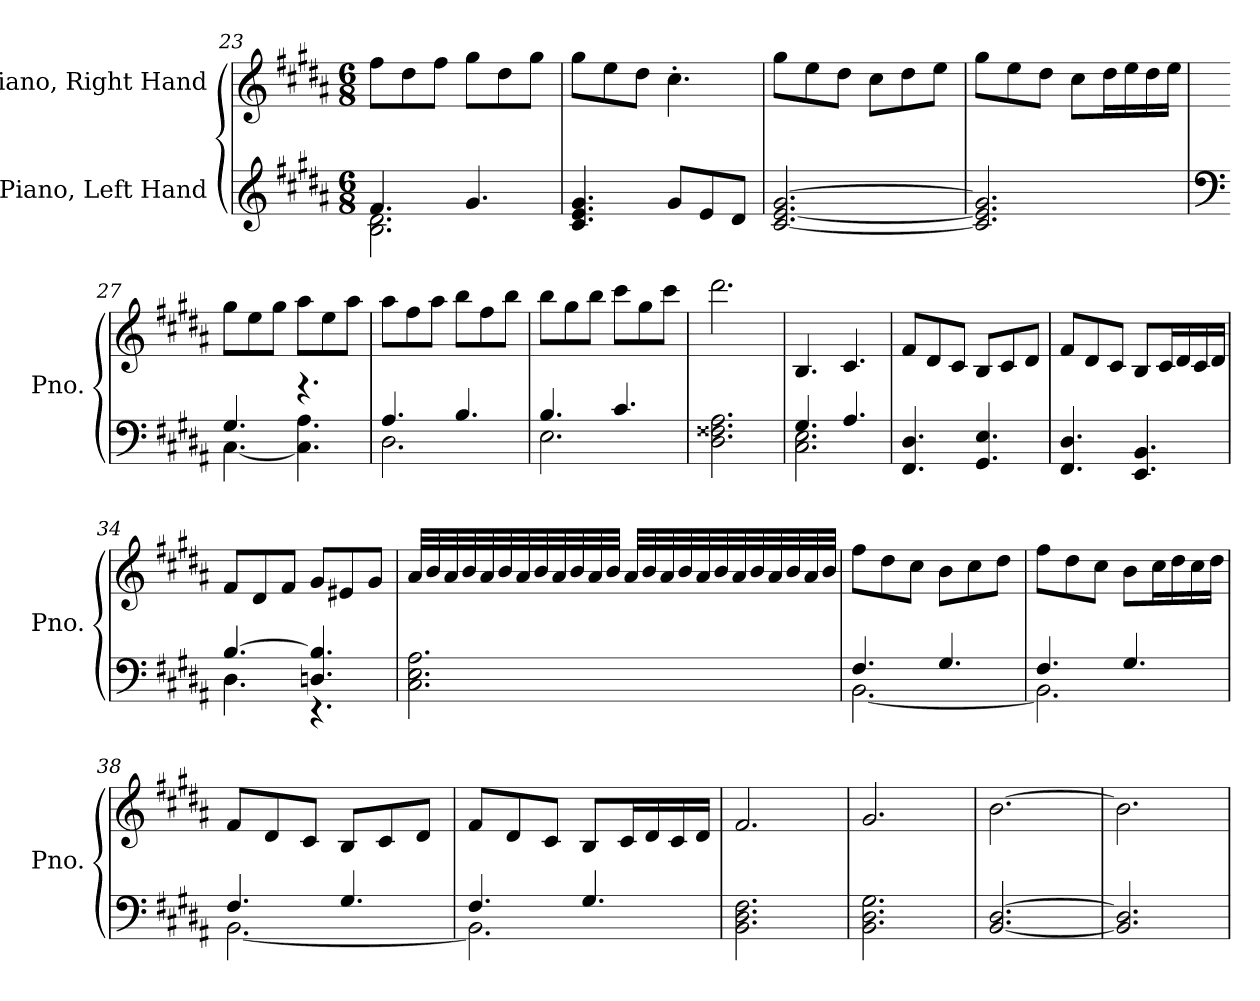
**kern	**kern
*part2	*part1
*staff2	*staff1
*I"Piano, Left Hand	*I"Piano, Right Hand
*I'Pno.	*I'Pno.
*clefG2	*clefG2
*k[f#c#g#d#a#]	*k[f#c#g#d#a#]
*M6/8	*M6/8
=23	=23
*^	*
4.f#/	2.B\ 2.d#\	8ff#\L
.	.	8dd#\
.	.	8ff#\J
4.g#/	.	8gg#\L
.	.	8dd#\
.	.	8gg#\J
*v	*v	*
!!LO:LB:g=z
=24	=24
4.c#/ 4.e/ 4.g#/	8gg#\L
.	8ee\
.	8dd#\J
8g#/L	4.cc#'\
8e/	.
8d#/J	.
=25	=25
[2.c#/ [2.e/ [2.g#/	8gg#\L
.	8ee\
.	8dd#\J
.	8cc#\L
.	8dd#\
.	8ee\J
=26	=26
2.c#/] 2.e/] 2.g#/]	8gg#\L
.	8ee\
.	8dd#\J
.	8cc#\L
.	16dd#\L
.	16ee\
.	16dd#\
.	16ee\JJ
=27	=27
*clefF4	*
*^	*
4.G#/	[4.C#\	8gg#\L
.	.	8ee\
.	.	8gg#\J
4.r	4.C#\] 4.A#\	8aa#\L
.	.	8ee\
.	.	8aa#\J
=28	=28	=28
4.A#/	2.D#\	8aa#\L
.	.	8ff#\
.	.	8aa#\J
4.B/	.	8bb\L
.	.	8ff#\
.	.	8bb\J
!!LO:PB:g=z
=29	=29	=29
4.B/	2.E\	8bb\L
.	.	8gg#\
.	.	8bb\J
4.c#/	.	8ccc#\L
.	.	8gg#\
.	.	8ccc#\J
*v	*v	*
=30	=30
2.D#\ 2.F##X\ 2.A#\	2.ddd#\
=31	=31
*^	*
4.G#/	2.C#\ 2.E\	4.B/
4.A#/	.	4.c#/
*v	*v	*
=32	=32
4.FF#/ 4.D#/	8f#/L
.	8d#/
.	8c#/J
4.GG#/ 4.E/	8B/L
.	8c#/
.	8d#/J
=33	=33
4.FF#/ 4.D#/	8f#/L
.	8d#/
.	8c#/J
4.EE/ 4.BB/	8B/L
.	16c#/L
.	16d#/
.	16c#/
.	16d#/JJ
=34	=34
*^	*
[4.B/	4.D#\	8f#/L
.	.	8d#/
.	.	8f#/J
4.Dn/ 4.B/]	4.r	8g#/L
.	.	8e#X/
.	.	8g#/J
*v	*v	*
!!LO:LB:g=z
=35	=35
2.C#\ 2.E\ 2.A#\	32a#/LLL
.	32b/
.	32a#/
.	32b/
.	32a#/
.	32b/
.	32a#/
.	32b/
.	32a#/
.	32b/
.	32a#/
.	32b/JJJ
.	32a#/LLL
.	32b/
.	32a#/
.	32b/
.	32a#/
.	32b/
.	32a#/
.	32b/
.	32a#/
.	32b/
.	32a#/
.	32b/JJJ
=36	=36
*^	*
4.F#/	[2.BB\	8ff#\L
.	.	8dd#\
.	.	8cc#\J
4.G#/	.	8b\L
.	.	8cc#\
.	.	8dd#\J
=37	=37	=37
4.F#/	2.BB\]	8ff#\L
.	.	8dd#\
.	.	8cc#\J
4.G#/	.	8b\L
.	.	16cc#\L
.	.	16dd#\
.	.	16cc#\
.	.	16dd#\JJ
!!LO:LB:g=z
=38	=38	=38
4.F#/	[2.BB\	8f#/L
.	.	8d#/
.	.	8c#/J
4.G#/	.	8B/L
.	.	8c#/
.	.	8d#/J
=39	=39	=39
4.F#/	2.BB\]	8f#/L
.	.	8d#/
.	.	8c#/J
4.G#/	.	8B/L
.	.	16c#/L
.	.	16d#/
.	.	16c#/
.	.	16d#/JJ
*v	*v	*
=40	=40
2.BB\ 2.D#\ 2.F#\	2.f#/
=41	=41
2.BB\ 2.D#\ 2.G#\	2.g#/
=42	=42
[2.BB/ [2.D#/	[2.b\
=43	=43
2.BB/] 2.D#/]	2.b\]
=	=
*-	*-
